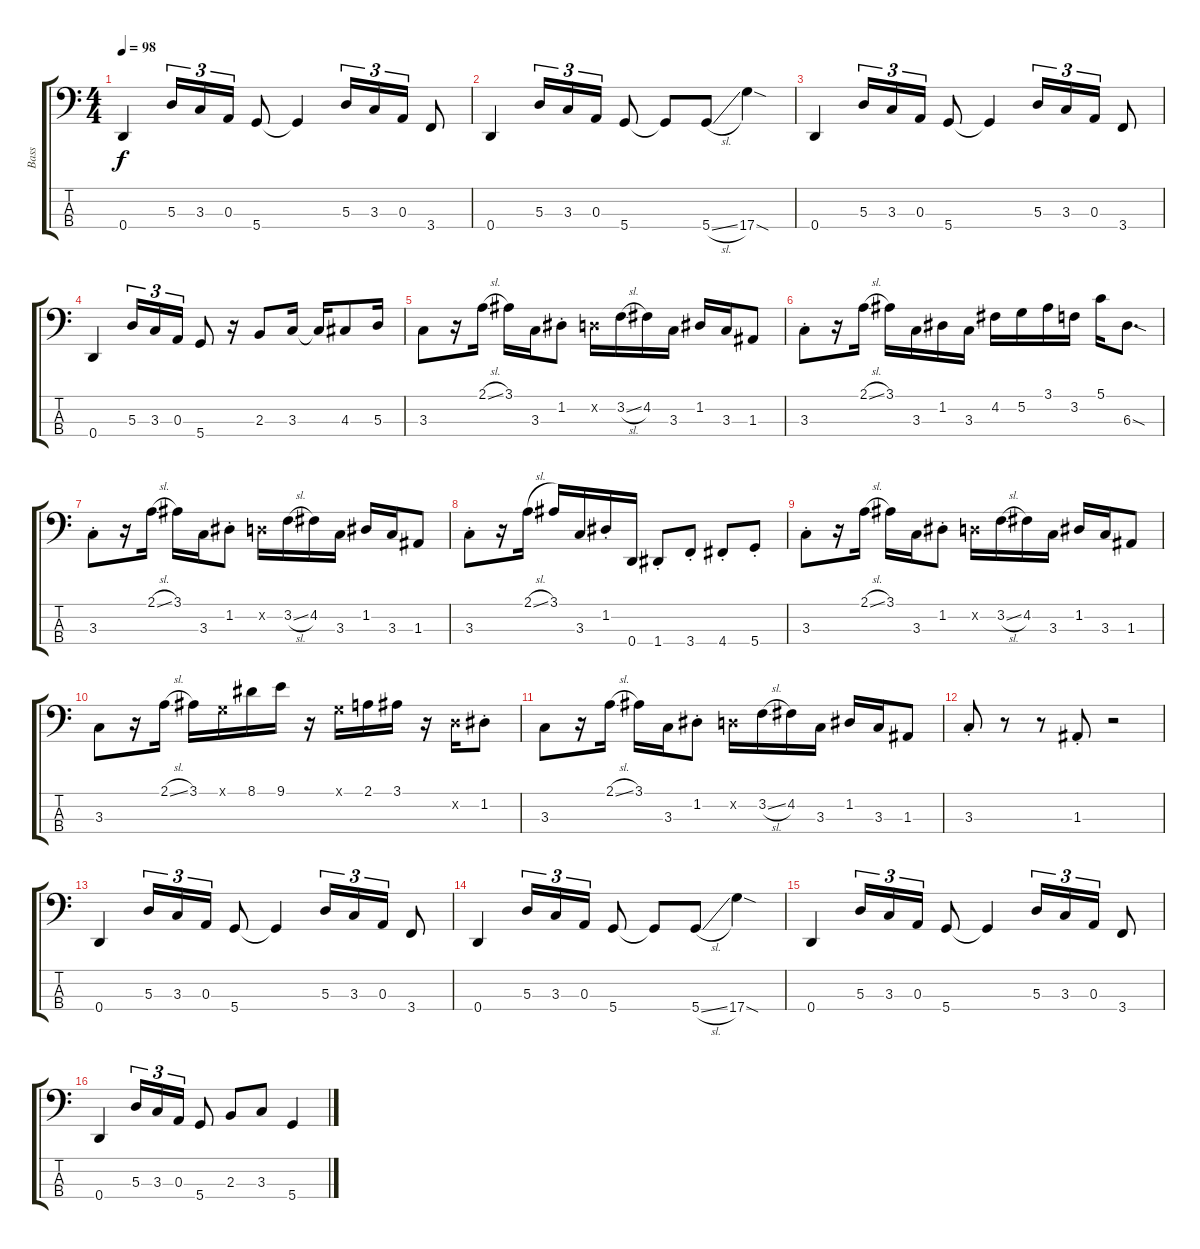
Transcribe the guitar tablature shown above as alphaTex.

\track ("Bass" "Bass") {instrument electricbassfinger}
\staff {score tabs}
\tuning (G2 D2 A1 D1) {hide}
\ts (4 4)
\tempo 98
\clef f4
\ks c
0.4.4{dy f} 5.3.16{tu (3 2)} 3.3.16{tu (3 2)} 0.3.16{tu (3 2)} 5.4.8 5.4{t}.4 5.3.16{tu (3 2)} 3.3.16{tu (3 2)} 0.3.16{tu (3 2)} 3.4.8 |
0.4.4 5.3.16{tu (3 2)} 3.3.16{tu (3 2)} 0.3.16{tu (3 2)} 5.4.8 5.4{t}.8 5.4{sl}.8 17.4{sod}.4 |
0.4.4 5.3.16{tu (3 2)} 3.3.16{tu (3 2)} 0.3.16{tu (3 2)} 5.4.8 5.4{t}.4 5.3.16{tu (3 2)} 3.3.16{tu (3 2)} 0.3.16{tu (3 2)} 3.4.8 |
0.4.4 5.3.16{tu (3 2)} 3.3.16{tu (3 2)} 0.3.16{tu (3 2)} 5.4.8 r.16 2.3.8 3.3.16 3.3{t}.16 4.3.8 5.3.16 |
3.3.8 r.16 2.1{sl}.16 3.1.16 3.3.16 1.2{st}.8 0.2{x}.16 3.2{sl}.16 4.2.16 3.3.16 1.2.16 3.3.16 1.3.8 |
3.3{st}.8 r.16 2.1{sl}.16 3.1.16 3.3.16 1.2.16 3.3.16 4.2.16 5.2.16 3.1.16 3.2.16 5.1.16 6.3{sod}.8{d} |
3.3{st}.8 r.16 2.1{sl}.16 3.1.16 3.3.16 1.2{st}.8 0.2{x}.16 3.2{sl}.16 4.2.16 3.3.16 1.2.16 3.3.16 1.3.8 |
3.3{st}.8 r.16 2.1{sl}.16 3.1.16 3.3.16 1.2{st}.16 0.4.16 1.4{st}.8 3.4{st}.8 4.4{st}.8 5.4{st}.8 |
3.3{st}.8 r.16 2.1{sl}.16 3.1.16 3.3.16 1.2{st}.8 0.2{x}.16 3.2{sl}.16 4.2.16 3.3.16 1.2.16 3.3.16 1.3.8 |
3.3.8 r.16 2.1{sl}.16 3.1.16 0.1{x}.16 8.1.16 9.1.16 r.16 0.1{x}.16 2.1.16 3.1.16 r.16 0.2{x}.16 1.2{st}.8 |
3.3.8 r.16 2.1{sl}.16 3.1.16 3.3.16 1.2{st}.8 0.2{x}.16 3.2{sl}.16 4.2.16 3.3.16 1.2.16 3.3.16 1.3.8 |
3.3{st}.8 r.8 r.8 1.3{st}.8 r.2 |
0.4.4 5.3.16{tu (3 2)} 3.3.16{tu (3 2)} 0.3.16{tu (3 2)} 5.4.8 5.4{t}.4 5.3.16{tu (3 2)} 3.3.16{tu (3 2)} 0.3.16{tu (3 2)} 3.4.8 |
0.4.4 5.3.16{tu (3 2)} 3.3.16{tu (3 2)} 0.3.16{tu (3 2)} 5.4.8 5.4{t}.8 5.4{sl}.8 17.4{sod}.4 |
0.4.4 5.3.16{tu (3 2)} 3.3.16{tu (3 2)} 0.3.16{tu (3 2)} 5.4.8 5.4{t}.4 5.3.16{tu (3 2)} 3.3.16{tu (3 2)} 0.3.16{tu (3 2)} 3.4.8 |
0.4.4 5.3.16{tu (3 2)} 3.3.16{tu (3 2)} 0.3.16{tu (3 2)} 5.4.8 2.3.8 3.3.8 5.4.4
